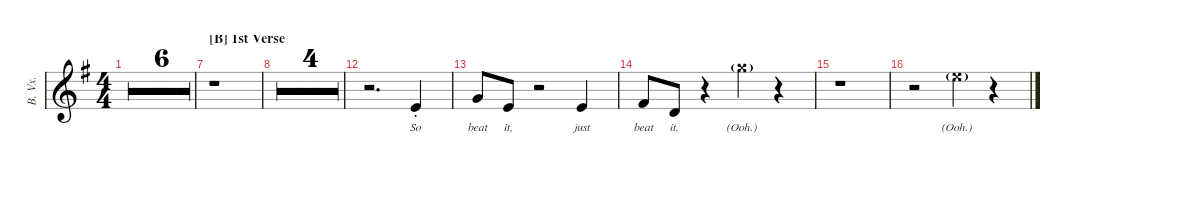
\defaultSystemsLayout 4
\hideDynamics
\bracketExtendMode groupsimilarinstruments
\otherSystemsTrackNameOrientation horizontal
\track ("Backing Vocals" "B. Vx.") {defaultSystemsLayout 4 multiBarRest instrument synthvoice}
\staff {score}
\tuning (Eb4 Bb3 Gb3 Db3 Ab2 Eb2)
\displaytranspose 1
\ts (4 4)
\tempo 139
\clef g2
\ks g
r.1{dy mf beam Down} |
r.1{beam Down} |
r.1{beam Down} |
r.1{beam Down} |
r.1{beam Down} |
\barLineRight lightlight
r.1{beam Down} |
\section ("B" "1st Verse")
r.1{beam Down} |
r.1{beam Down} |
r.1{beam Down} |
r.1{beam Down} |
r.1{beam Down} |
r.2{d beam Down} 5.2{st acc forcenatural}.4{lyrics (0 "So") lyrics (1 "") lyrics (2 "") lyrics (3 "") lyrics (4 "") beam Up} |
3.1{acc forcenatural}.8{lyrics (0 "beat") lyrics (1 "") lyrics (2 "") lyrics (3 "") lyrics (4 "") beam Up} 5.2{acc forcenatural}.8{lyrics (0 "it,") lyrics (1 "") lyrics (2 "") lyrics (3 "") lyrics (4 "") beam Up} r.2{beam Up} 0.1{acc forcenatural}.4{lyrics (0 "just") lyrics (1 "") lyrics (2 "") lyrics (3 "") lyrics (4 "") beam Up} |
2.1{acc #}.8{lyrics (0 "beat") lyrics (1 "") lyrics (2 "") lyrics (3 "") lyrics (4 "") beam Up} 3.2{acc forcenatural}.8{lyrics (0 "it.") lyrics (1 "") lyrics (2 "") lyrics (3 "") lyrics (4 "") beam Up} r.4{beam Up} 15.1{g x acc forcenatural}.4{lyrics (0 "(Ooh.)") lyrics (1 "") lyrics (2 "") lyrics (3 "") lyrics (4 "") beam Down} r.4{beam Down} |
r.1{beam Down} |
r.2{beam Down} 17.2{g x acc forcenatural}.4{lyrics (0 "(Ooh.)") lyrics (1 "") lyrics (2 "") lyrics (3 "") lyrics (4 "") beam Down} r.4{beam Down}
